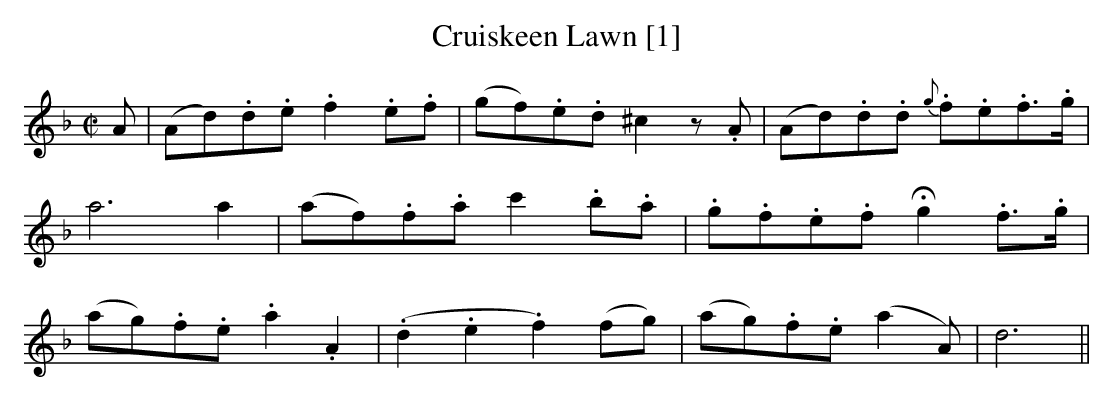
X:1
T:Cruiskeen Lawn [1]
M:C|
L:1/8
K:Dmin
A|(Ad).d.e .f2 .e.f|(gf).e.d ^c2 z.A|(Ad).d.d {g}.f.e.f>.g|
a6 a2|(af).f.a c'2 .b.a|.g.f.e.f !fermata!g2 .f>.g|
(ag).f.e .a2.A2|(.d2.e2.f2) (fg)|(ag).f.e (a2A)|d6||
